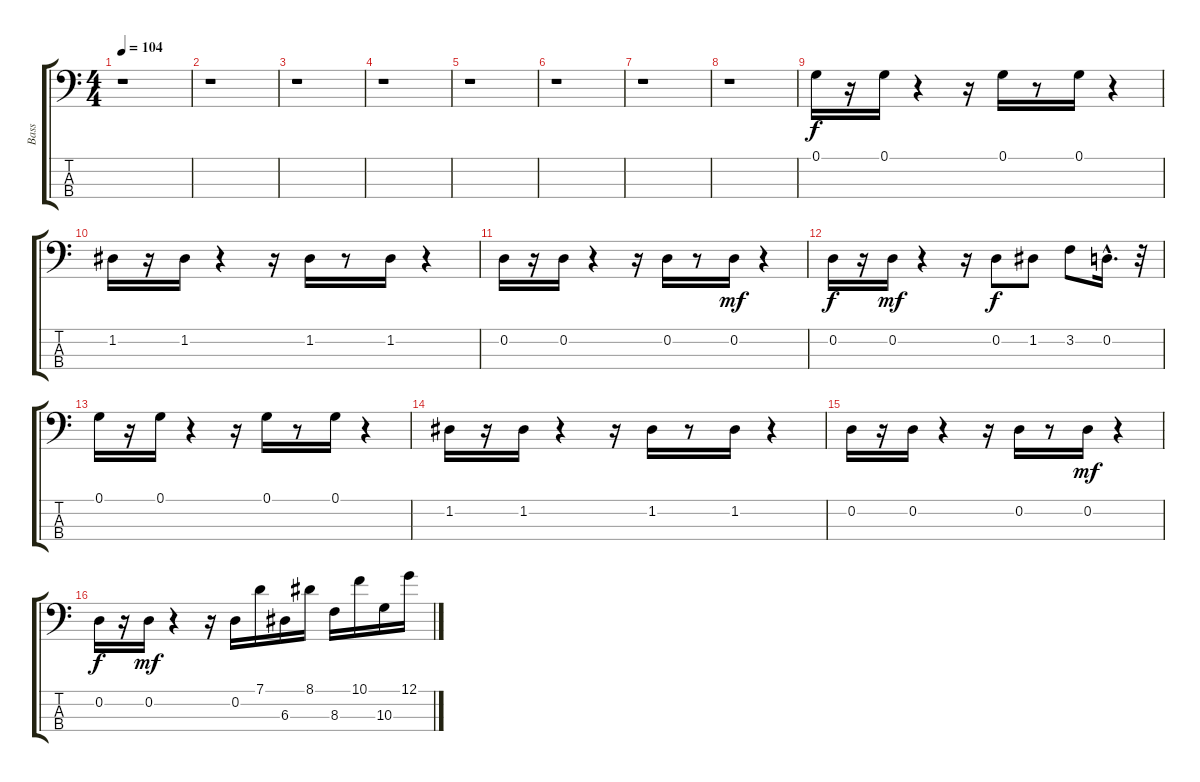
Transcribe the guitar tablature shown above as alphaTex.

\track ("Bass" "Bass") {instrument synthbass2}
\staff {score tabs}
\tuning (G2 D2 A1 E1) {hide}
\ts (4 4)
\tempo 104
\clef f4
\ks c
r.1{dy f} |
r.1 |
r.1 |
r.1 |
r.1 |
r.1 |
r.1 |
r.1 |
0.1.16 r.16 0.1.16 r.4 r.16 0.1.16 r.8 0.1.16 r.4 |
1.2.16 r.16 1.2.16 r.4 r.16 1.2.16 r.8 1.2.16 r.4 |
0.2.16 r.16 0.2.16 r.4 r.16 0.2.16 r.8 0.2.16{dy mf} r.4 |
0.2.16{dy f} r.16 0.2.16{dy mf} r.4 r.16 0.2.8{dy f} 1.2.8 3.2.8 0.2{hac}.16{d} r.32 |
0.1.16 r.16 0.1.16 r.4 r.16 0.1.16 r.8 0.1.16 r.4 |
1.2.16 r.16 1.2.16 r.4 r.16 1.2.16 r.8 1.2.16 r.4 |
0.2.16 r.16 0.2.16 r.4 r.16 0.2.16 r.8 0.2.16{dy mf} r.4 |
0.2.16{dy f} r.16 0.2.16{dy mf} r.4 r.16 0.2.16 7.1.16 6.3.16 8.1.16 8.3.16 10.1.16 10.3.16 12.1.16
